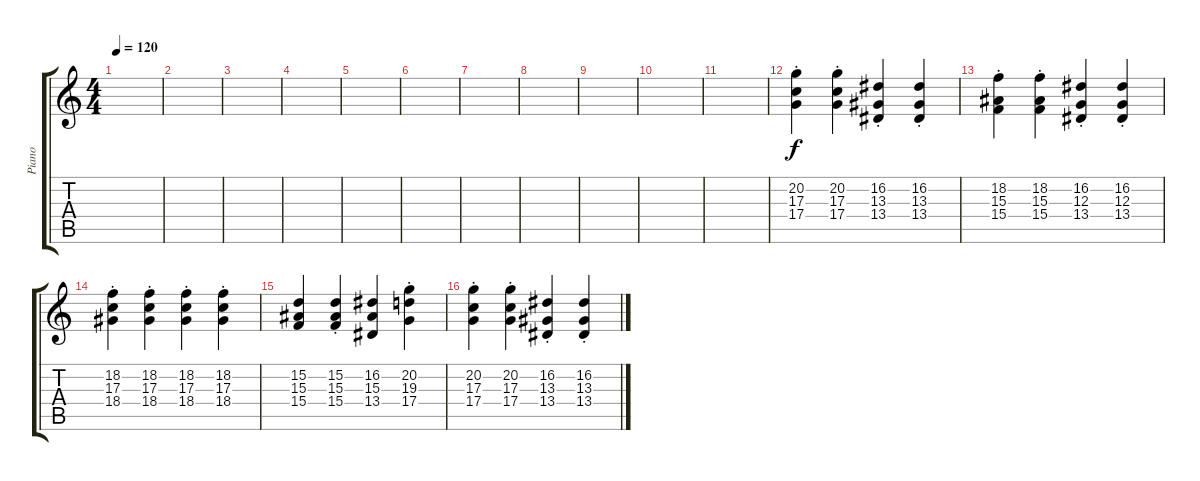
\track ("Piano" "Piano") {instrument acousticgrandpiano}
\staff {score tabs}
\tuning (E4 B3 G3 D3 A2 E2) {hide}
\ts (4 4)
\tempo 120
\clef g2
\ks c
|
|
|
|
|
|
|
|
|
|
|
(20.2{st} 17.3{st} 17.4{st}).4 (20.2{st} 17.3{st} 17.4{st}).4 (16.2{st} 13.3{st} 13.4{st}).4 (16.2{st} 13.3{st} 13.4{st}).4 |
(18.2{st} 15.3{st} 15.4{st}).4 (18.2{st} 15.3{st} 15.4{st}).4 (16.2{st} 12.3{st} 13.4{st}).4 (16.2{st} 12.3{st} 13.4{st}).4 |
(18.2{st} 17.3{st} 18.4{st}).4 (18.2{st} 17.3{st} 18.4{st}).4 (18.2{st} 17.3{st} 18.4{st}).4 (18.2{st} 17.3{st} 18.4{st}).4 |
(15.2 15.3 15.4).4 (15.2{st} 15.3{st} 15.4{st}).4 (16.2 15.3 13.4).4 (20.2{st} 19.3{st} 17.4{st}).4 |
(20.2{st} 17.3{st} 17.4{st}).4 (20.2{st} 17.3{st} 17.4{st}).4 (16.2{st} 13.3{st} 13.4{st}).4 (16.2{st} 13.3{st} 13.4{st}).4
